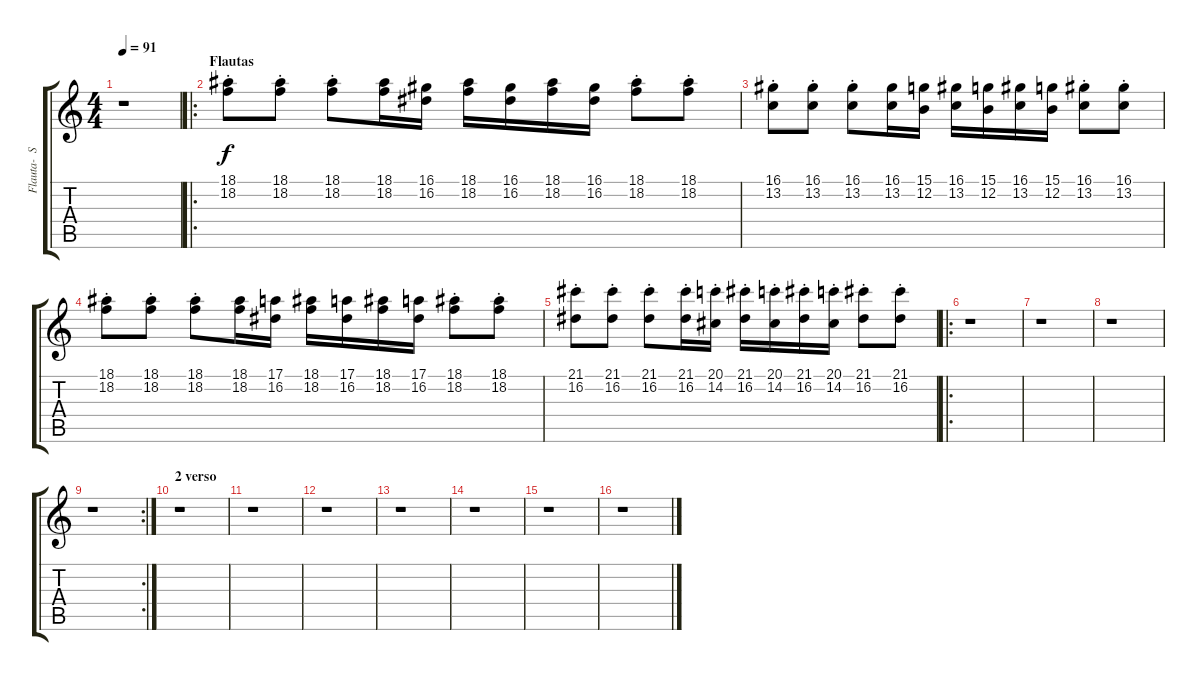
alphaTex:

\track ("Flauta-  Saxo" "Flauta-  S") {instrument flute}
\staff {score tabs}
\tuning (E4 B3 G3 D3 A2 E2) {hide}
\ts (4 4)
\tempo 91
\clef g2
\ks c
r.1{dy f} |
\ro
\section ("" "Flautas")
(18.1{st} 18.2{st}).8 (18.1{st} 18.2{st}).8 (18.1{st} 18.2{st}).8 (18.1 18.2).16 (16.1 16.2).16 (18.1 18.2).16 (16.1 16.2).16 (18.1 18.2).16 (16.1 16.2).16 (18.1{st} 18.2{st}).8 (18.1{st} 18.2{st}).8 |
(16.1{st} 13.2{st}).8 (16.1{st} 13.2{st}).8 (16.1{st} 13.2{st}).8 (16.1 13.2).16 (15.1 12.2).16 (16.1 13.2).16 (15.1 12.2).16 (16.1 13.2).16 (15.1 12.2).16 (16.1{st} 13.2{st}).8 (16.1{st} 13.2{st}).8 |
(18.1{st} 18.2{st}).8 (18.1{st} 18.2{st}).8 (18.1{st} 18.2{st}).8 (18.1 18.2).16 (17.1 16.2).16 (18.1 18.2).16 (17.1 16.2).16 (18.1 18.2).16 (17.1 16.2).16 (18.1{st} 18.2{st}).8 (18.1{st} 18.2{st}).8 |
(21.1{st} 16.2{st}).8 (21.1{st} 16.2{st}).8 (21.1{st} 16.2{st}).8 (21.1 16.2{st}).16 (20.1 14.2{st}).16 (21.1 16.2{st}).16 (20.1 14.2{st}).16 (21.1 16.2{st}).16 (20.1 14.2{st}).16 (21.1{st} 16.2).8 (21.1{st} 16.2).8 |
\ro
r.1 |
r.1 |
r.1 |
\rc 2
r.1 |
\section ("" "2 verso")
r.1 |
r.1 |
r.1 |
r.1 |
r.1 |
r.1 |
r.1
